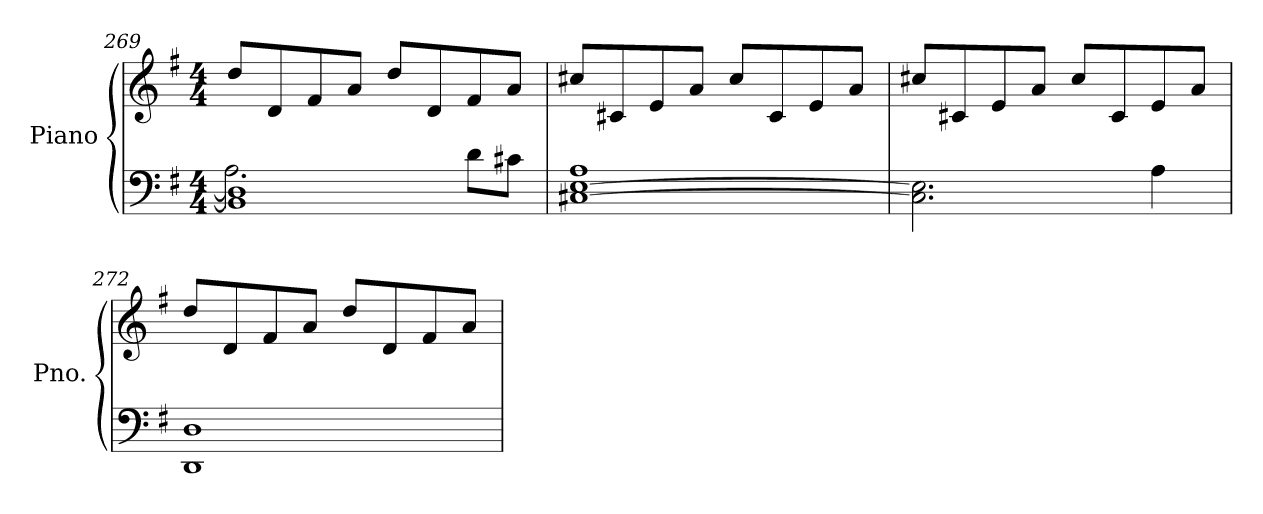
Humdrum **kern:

**kern	**kern
*part1	*part1
*staff2	*staff1
*I"Piano	*
*I'Pno.	*
*clefF4	*clefG2
*k[f#]	*k[f#]
*M4/4	*M4/4
=269	=269
*^	*
1BB] 1D]	2.A\	8dd/L
.	.	8d/
.	.	8f#/
.	.	8a/J
.	.	8dd/L
.	.	8d/
.	8d\L	8f#/
.	8c#X\J	8a/J
!!LO:LB:g=z
=270	=270	=270
[1C#X [1E	1A	8cc#X/L
.	.	8c#X/
.	.	8e/
.	.	8a/J
.	.	8cc#/L
.	.	8c#/
.	.	8e/
.	.	8a/J
*v	*v	*
=271	=271
2.C#\] 2.E\]	8cc#X/L
.	8c#X/
.	8e/
.	8a/J
.	8cc#/L
.	8c#/
4A\	8e/
.	8a/J
=272	=272
1DD 1D	8dd/L
.	8d/
.	8f#/
.	8a/J
.	8dd/L
.	8d/
.	8f#/
.	8a/J
=	=
*-	*-
